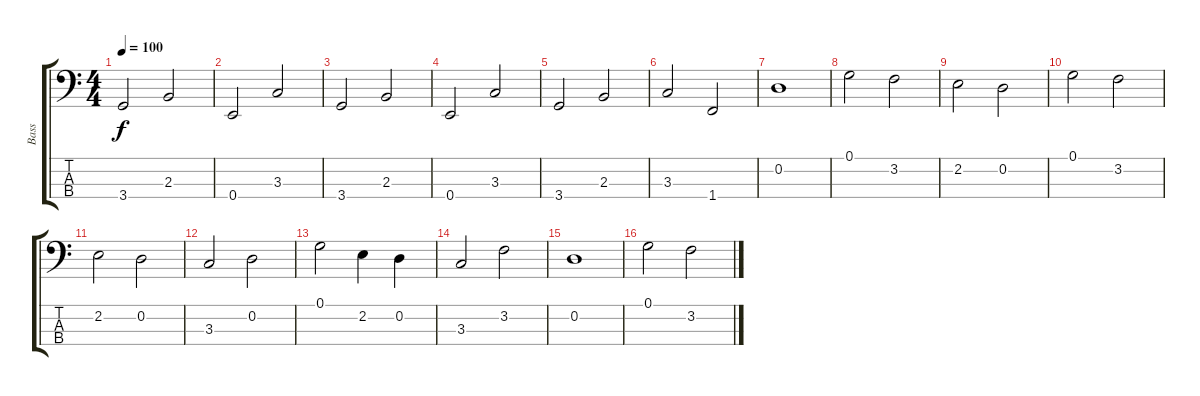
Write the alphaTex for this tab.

\track ("Bass" "Bass") {instrument electricbassfinger}
\staff {score tabs}
\tuning (G2 D2 A1 E1) {hide}
\ts (4 4)
\tempo 100
\clef f4
\ks c
3.4.2{dy f instrument electricbassfinger} 2.3.2 |
0.4.2 3.3.2 |
3.4.2 2.3.2 |
0.4.2 3.3.2 |
3.4.2 2.3.2 |
3.3.2 1.4.2 |
0.2.1 |
0.1.2 3.2.2 |
2.2.2 0.2.2 |
0.1.2 3.2.2 |
2.2.2 0.2.2 |
3.3.2 0.2.2 |
0.1.2 2.2.4 0.2.4 |
3.3.2 3.2.2 |
0.2.1 |
0.1.2 3.2.2
